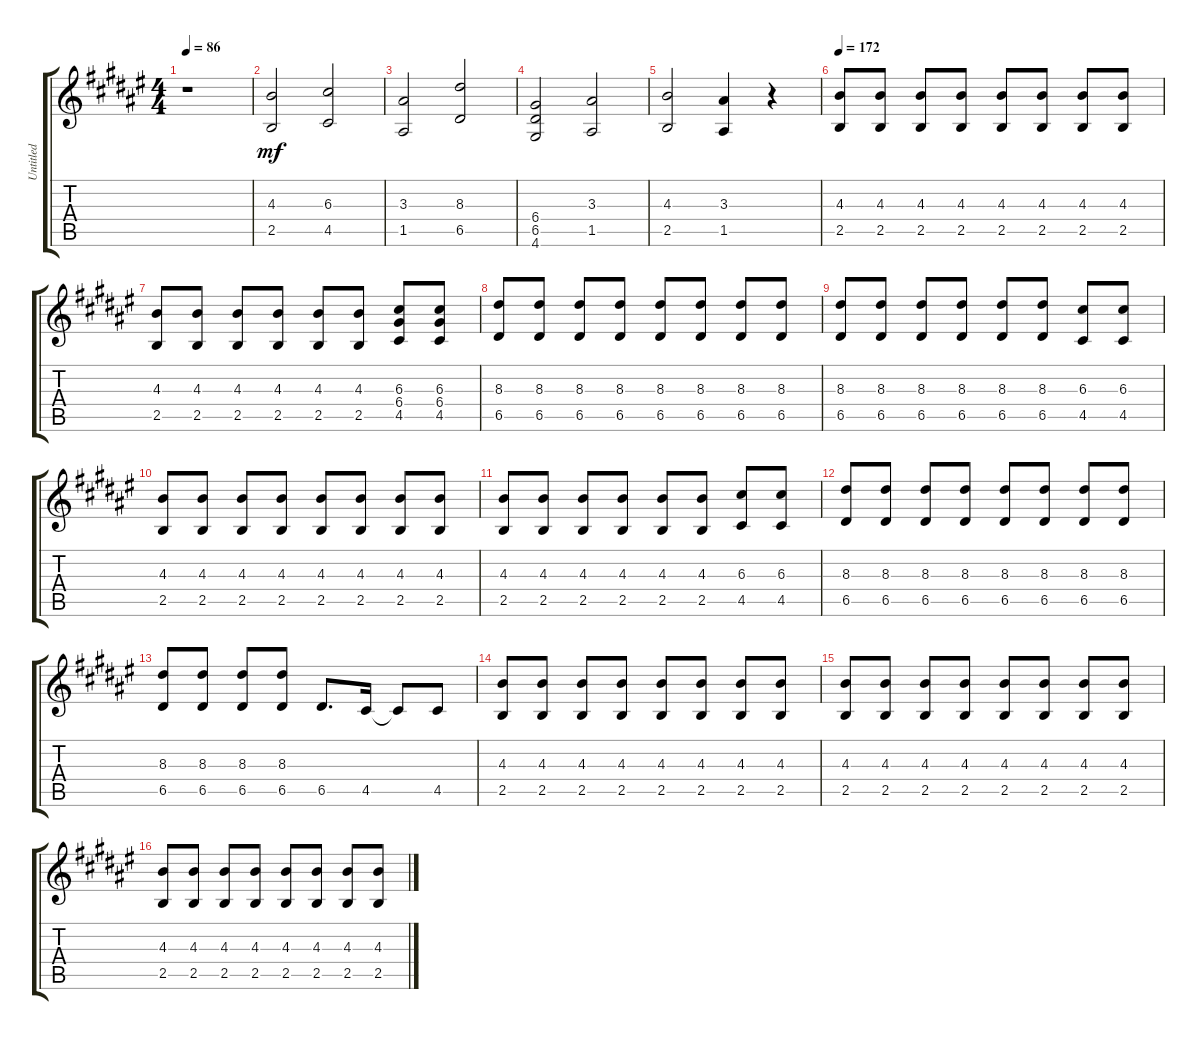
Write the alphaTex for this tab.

\track ("Untitled" "Untitled") {instrument acousticguitarnylon}
\staff {score tabs}
\tuning (E4 B3 G3 D3 A2 E2) {hide}
\ts (4 4)
\tempo 86
\clef g2
\ks f#
r.1{dy mf instrument acousticguitarnylon} |
\ks d#minor
(4.3 2.5).2 (6.3 4.5).2 |
(3.3 1.5).2 (8.3 6.5).2 |
(6.4 6.5 4.6).2 (3.3 1.5).2 |
(4.3 2.5).2 (3.3 1.5).4 r.4 |
\tempo 172
(4.3 2.5).8 (4.3 2.5).8 (4.3 2.5).8 (4.3 2.5).8 (4.3 2.5).8 (4.3 2.5).8 (4.3 2.5).8 (4.3 2.5).8 |
(4.3 2.5).8 (4.3 2.5).8 (4.3 2.5).8 (4.3 2.5).8 (4.3 2.5).8 (4.3 2.5).8 (6.3 6.4 4.5).8 (6.3 6.4 4.5).8 |
(8.3 6.5).8 (8.3 6.5).8 (8.3 6.5).8 (8.3 6.5).8 (8.3 6.5).8 (8.3 6.5).8 (8.3 6.5).8 (8.3 6.5).8 |
\ks f#
(8.3 6.5).8 (8.3 6.5).8 (8.3 6.5).8 (8.3 6.5).8 (8.3 6.5).8 (8.3 6.5).8 (6.3 4.5).8 (6.3 4.5).8 |
\ks d#minor
(4.3 2.5).8 (4.3 2.5).8 (4.3 2.5).8 (4.3 2.5).8 (4.3 2.5).8 (4.3 2.5).8 (4.3 2.5).8 (4.3 2.5).8 |
(4.3 2.5).8 (4.3 2.5).8 (4.3 2.5).8 (4.3 2.5).8 (4.3 2.5).8 (4.3 2.5).8 (6.3 4.5).8 (6.3 4.5).8 |
(8.3 6.5).8 (8.3 6.5).8 (8.3 6.5).8 (8.3 6.5).8 (8.3 6.5).8 (8.3 6.5).8 (8.3 6.5).8 (8.3 6.5).8 |
\ks f#
(8.3 6.5).8 (8.3 6.5).8 (8.3 6.5).8 (8.3 6.5).8 6.5.8{d} 4.5.16 4.5{t}.8 4.5.8 |
\ks d#minor
(4.3 2.5).8 (4.3 2.5).8 (4.3 2.5).8 (4.3 2.5).8 (4.3 2.5).8 (4.3 2.5).8 (4.3 2.5).8 (4.3 2.5).8 |
(4.3 2.5).8 (4.3 2.5).8 (4.3 2.5).8 (4.3 2.5).8 (4.3 2.5).8 (4.3 2.5).8 (4.3 2.5).8 (4.3 2.5).8 |
(4.3 2.5).8 (4.3 2.5).8 (4.3 2.5).8 (4.3 2.5).8 (4.3 2.5).8 (4.3 2.5).8 (4.3 2.5).8 (4.3 2.5).8
